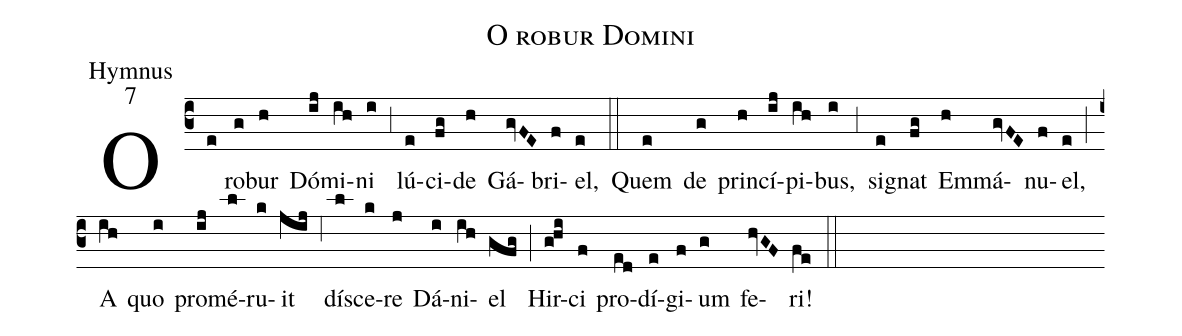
name:O robur Domini;
office-part:Hymnus;
mode:7;
%%
(c3) O(e) ro(g)bur(h) Dó(ij)mi(ih)ni(i) (;3) lú(e)ci(fg)de(h) Gá(gvFE)bri(f)el,(e) (::) Quem(e) de(g) prin(h)cí(ij)pi(ih)bus,(i) (;3) si(e)gnat(fg) Em(h)má(gvFE)nu(f)el,(e) (;) A(ih) quo(i) pro(ij)mé(l)ru(k)it(jij) (;6) dí(l)sce(k)re(j) Dá(i)ni(ih)el(gfg) (;) Hir(g!hi)ci(f) pro(ed)dí(e)gi(f)um(g) fe(hvGF)ri!(fe) (::)
